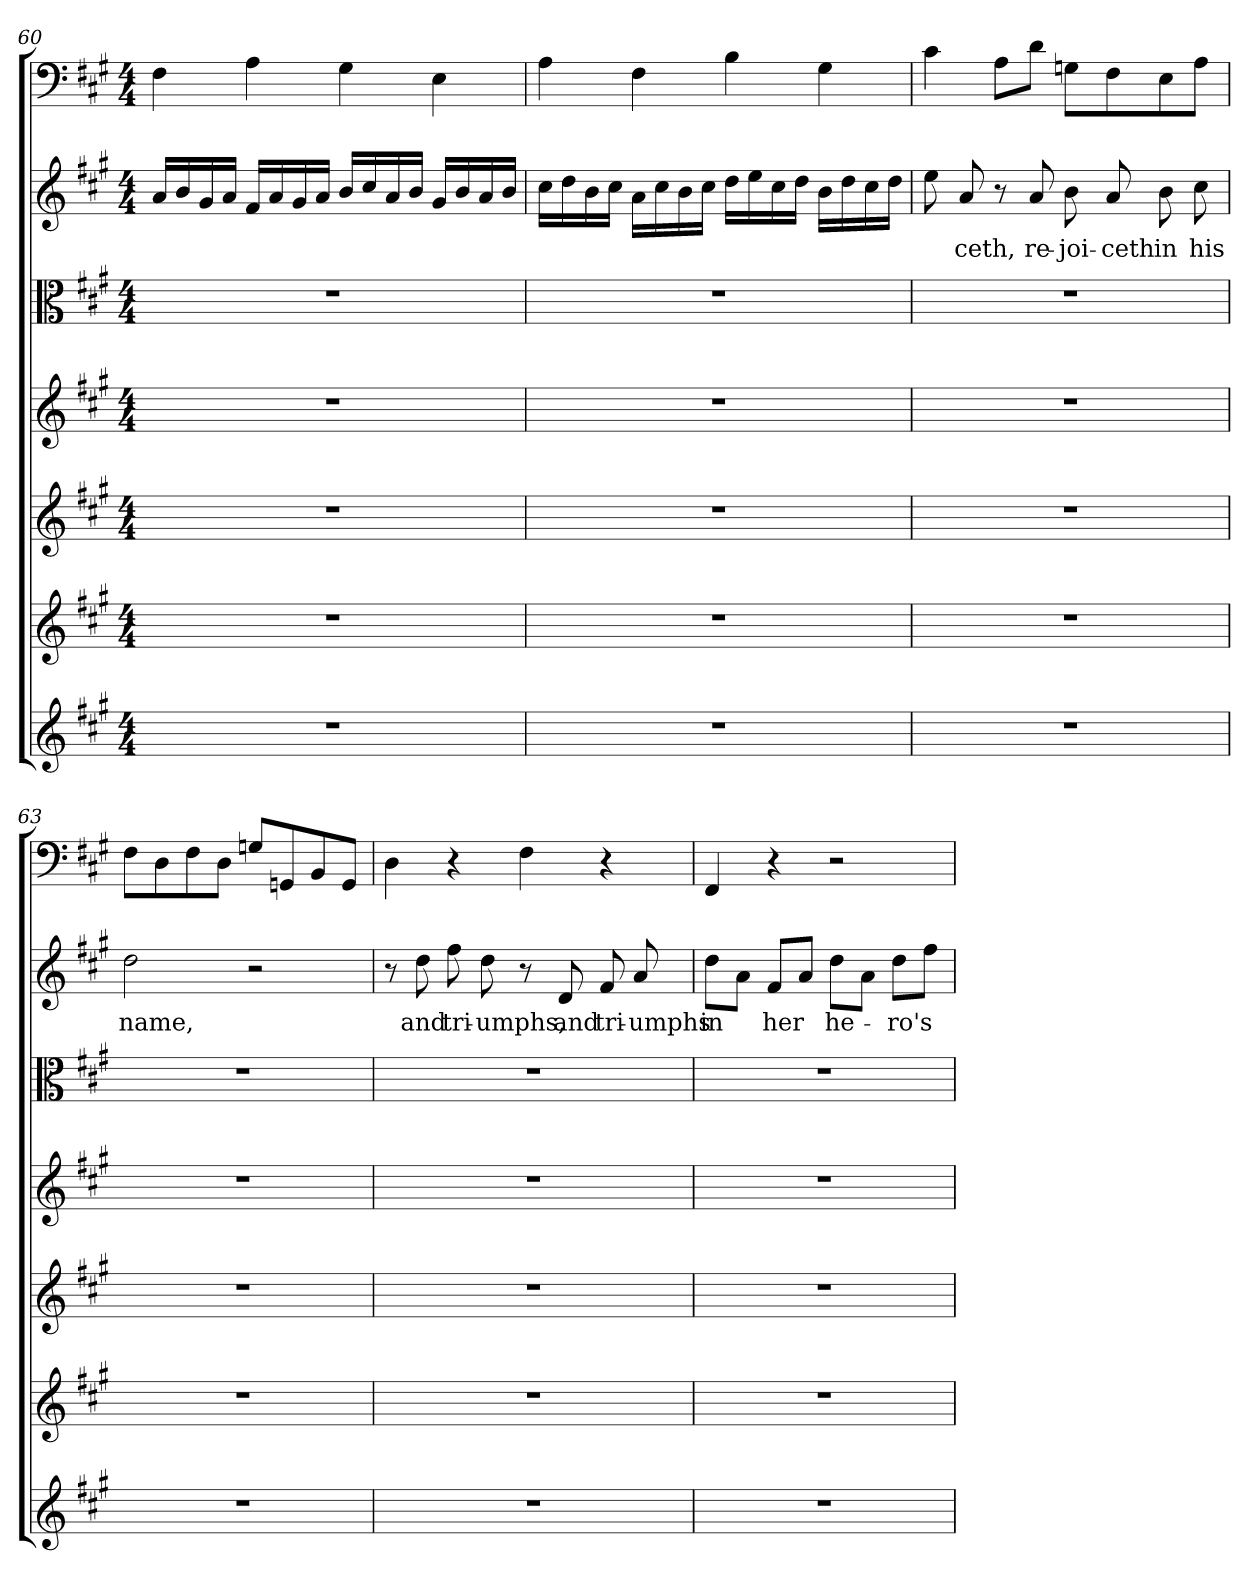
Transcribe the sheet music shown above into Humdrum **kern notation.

**kern	**kern	**kern	**kern	**kern	**kern	**text	**kern
*part7	*part6	*part5	*part4	*part3	*part2	*part2	*part1
*staff7	*staff6	*staff5	*staff4	*staff3	*staff2	*staff2	*staff1
*clefG2	*clefG2	*clefG2	*clefG2	*clefC3	*clefG2	*	*clefF4
*k[f#c#g#]	*k[f#c#g#]	*k[f#c#g#]	*k[f#c#g#]	*k[f#c#g#]	*k[f#c#g#]	*	*k[f#c#g#]
*A:	*A:	*A:	*A:	*A:	*A:	*	*A:
*M4/4	*M4/4	*M4/4	*M4/4	*M4/4	*M4/4	*	*M4/4
=60	=60	=60	=60	=60	=60	=60	=60
1r	1r	1r	1r	1r	16a/LL	.	4F#\
.	.	.	.	.	16b/	.	.
.	.	.	.	.	16g#/	.	.
.	.	.	.	.	16a/JJ	.	.
.	.	.	.	.	16f#/LL	.	4A\
.	.	.	.	.	16a/	.	.
.	.	.	.	.	16g#/	.	.
.	.	.	.	.	16a/JJ	.	.
.	.	.	.	.	16b/LL	.	4G#\
.	.	.	.	.	16cc#/	.	.
.	.	.	.	.	16a/	.	.
.	.	.	.	.	16b/JJ	.	.
.	.	.	.	.	16g#/LL	.	4E\
.	.	.	.	.	16b/	.	.
.	.	.	.	.	16a/	.	.
.	.	.	.	.	16b/JJ	.	.
=61	=61	=61	=61	=61	=61	=61	=61
1r	1r	1r	1r	1r	16cc#\LL	.	4A\
.	.	.	.	.	16dd\	.	.
.	.	.	.	.	16b\	.	.
.	.	.	.	.	16cc#\JJ	.	.
.	.	.	.	.	16a\LL	.	4F#\
.	.	.	.	.	16cc#\	.	.
.	.	.	.	.	16b\	.	.
.	.	.	.	.	16cc#\JJ	.	.
.	.	.	.	.	16dd\LL	.	4B\
.	.	.	.	.	16ee\	.	.
.	.	.	.	.	16cc#\	.	.
.	.	.	.	.	16dd\JJ	.	.
.	.	.	.	.	16b\LL	.	4G#\
.	.	.	.	.	16dd\	.	.
.	.	.	.	.	16cc#\	.	.
.	.	.	.	.	16dd\JJ	.	.
=62	=62	=62	=62	=62	=62	=62	=62
1r	1r	1r	1r	1r	8ee\	.	4c#\
.	.	.	.	.	8a/	-ceth,	.
.	.	.	.	.	8r	.	8A\L
.	.	.	.	.	8a/	re-	8d\J
.	.	.	.	.	8b\	-joi-	8Gn\L
.	.	.	.	.	8a/	-ceth	8F#\
.	.	.	.	.	8b\	in	8E\
.	.	.	.	.	8cc#\	his	8A\J
=63	=63	=63	=63	=63	=63	=63	=63
1r	1r	1r	1r	1r	2dd\	name,	8F#\L
.	.	.	.	.	.	.	8D\
.	.	.	.	.	.	.	8F#\
.	.	.	.	.	.	.	8D\J
.	.	.	.	.	2r	.	8Gn/L
.	.	.	.	.	.	.	8GGn/
.	.	.	.	.	.	.	8BB/
.	.	.	.	.	.	.	8GG/J
=64	=64	=64	=64	=64	=64	=64	=64
1r	1r	1r	1r	1r	8r	.	4D\
.	.	.	.	.	8dd\	and	.
.	.	.	.	.	8ff#\	tri-	4r
.	.	.	.	.	8dd\	-umphs,	.
.	.	.	.	.	8r	.	4F#\
.	.	.	.	.	8d/	and	.
.	.	.	.	.	8f#/	tri-	4r
.	.	.	.	.	8a/	-umphs	.
=65	=65	=65	=65	=65	=65	=65	=65
1r	1r	1r	1r	1r	8dd\L	in	4FF#/
.	.	.	.	.	8a\J	.	.
.	.	.	.	.	8f#/L	her	4r
.	.	.	.	.	8a/J	.	.
.	.	.	.	.	8dd\L	he-	2r
.	.	.	.	.	8a\J	.	.
.	.	.	.	.	8dd\L	-ro's	.
.	.	.	.	.	8ff#\J	.	.
=	=	=	=	=	=	=	=
*-	*-	*-	*-	*-	*-	*-	*-
